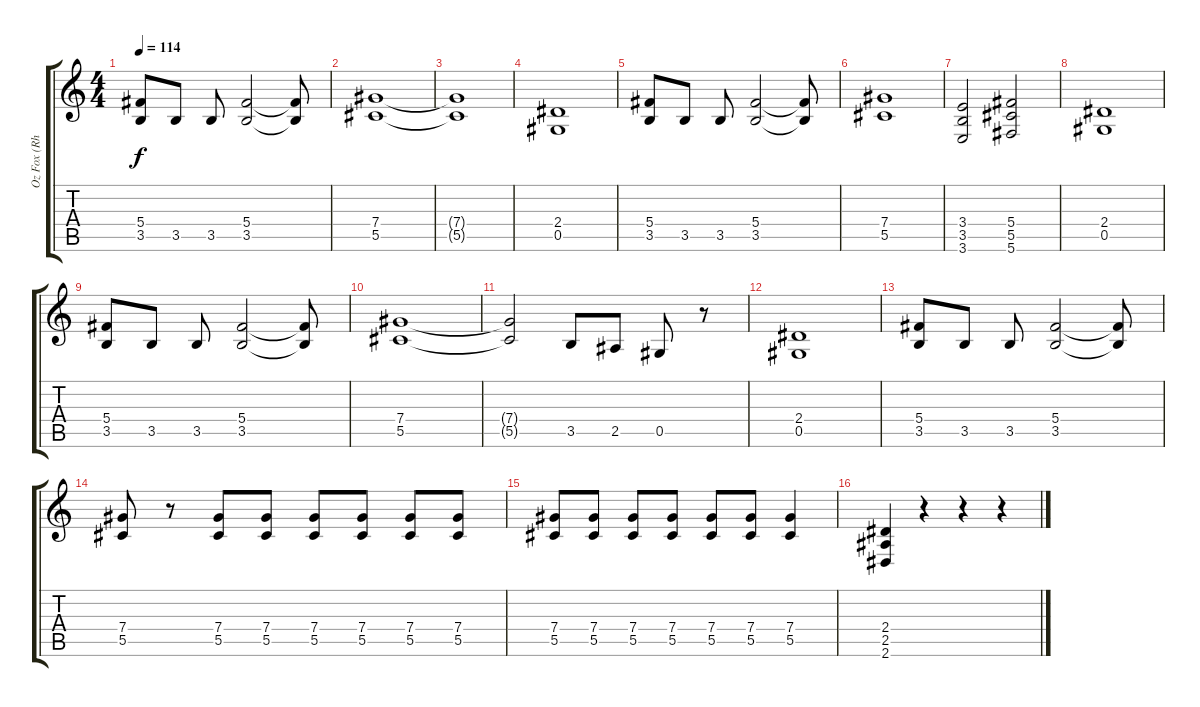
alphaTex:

\track ("Oz Fox (Rhythm)" "Oz Fox (Rh") {instrument overdrivenguitar}
\staff {score tabs}
\tuning (Eb4 Bb3 Gb3 Db3 Ab2 Db2) {hide}
\ts (4 4)
\tempo 114
\clef g2
\ks c
(5.4 3.5).8{dy f} 3.5.8 3.5.8 (5.4 3.5).2 (5.4{t} 3.5{t}).8 |
(7.4 5.5).1 |
(7.4{t} 5.5{t}).1 |
(2.4 0.5).1 |
(5.4 3.5).8 3.5.8 3.5.8 (5.4 3.5).2 (5.4{t} 3.5{t}).8 |
(7.4 5.5).1 |
(3.4 3.5 3.6).2 (5.4 5.5 5.6).2 |
(2.4 0.5).1 |
(5.4 3.5).8 3.5.8 3.5.8 (5.4 3.5).2 (5.4{t} 3.5{t}).8 |
(7.4 5.5).1 |
(7.4{t} 5.5{t}).2 3.5.8 2.5.8 0.5.8 r.8 |
(2.4 0.5).1 |
(5.4 3.5).8 3.5.8 3.5.8 (5.4 3.5).2 (5.4{t} 3.5{t}).8 |
(7.4 5.5).8 r.8 (7.4 5.5).8 (7.4 5.5).8 (7.4 5.5).8 (7.4 5.5).8 (7.4 5.5).8 (7.4 5.5).8 |
(7.4 5.5).8 (7.4 5.5).8 (7.4 5.5).8 (7.4 5.5).8 (7.4 5.5).8 (7.4 5.5).8 (7.4 5.5).4 |
(2.4 2.5 2.6).4 r.4 r.4 r.4
